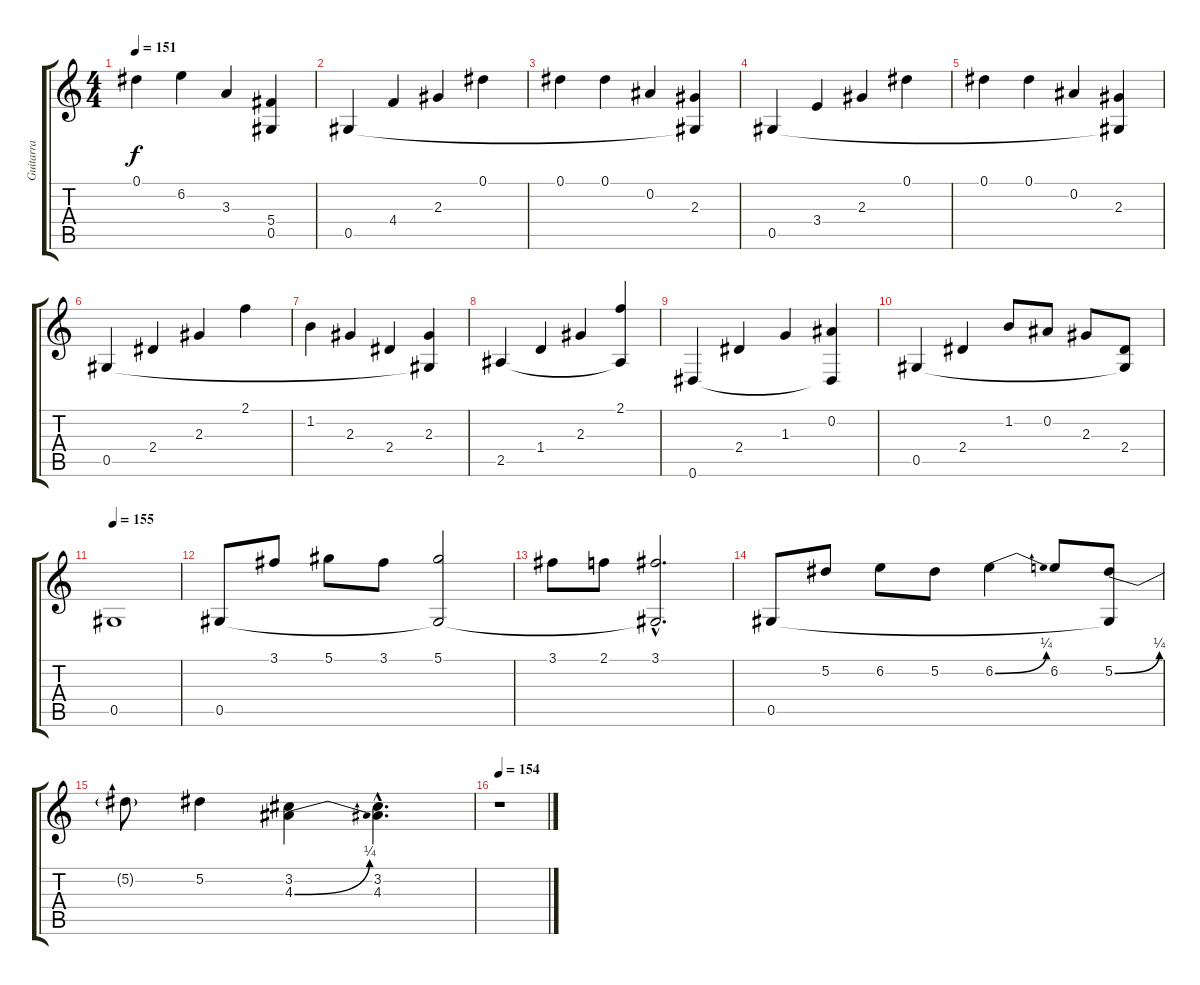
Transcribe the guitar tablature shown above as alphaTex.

\track ("Guitarra" "Guitarra") {instrument acousticguitarsteel}
\staff {score tabs}
\tuning (Eb4 Bb3 Gb3 Db3 Ab2 Eb2) {hide}
\ts (4 4)
\tempo 151
\clef g2
\ks c
0.1.4{dy f} 6.2.4 3.3.4 (5.4 0.5{t}).4 |
0.5.4 4.4.4 2.3.4 0.1.4 |
0.1.4 0.1.4 0.2.4 (2.3 0.5{t}).4 |
0.5.4 3.4.4 2.3.4 0.1.4 |
0.1.4 0.1.4 0.2.4 (2.3 0.5{t}).4 |
0.5.4 2.4.4 2.3.4 2.1.4 |
1.2.4 2.3.4 2.4.4 (2.3 0.5{t}).4 |
2.5.4 1.4.4 2.3.4 (2.1 2.5{t}).4 |
0.6.4 2.4.4 1.3.4 (0.2 0.6{t}).4 |
0.5.4 2.4.4 1.2.8 0.2.8 2.3.8 (2.4 0.5{t}).8 |
\tempo 155
0.5.1 |
0.5.8 3.1.8 5.1.8 3.1.8 (5.1 0.5{t}).2 |
3.1.8 2.1.8 (3.1{hac} 0.5{hac t}).2{d} |
0.5.8 5.2.8 6.2.8 5.2.8 6.2{be (bend 0 0 60 1)}.4 6.2.8 (5.2{be (bend 0 0 60 1)} 0.5{t}).8 |
5.2{t}.8 5.2.4 (3.2 4.3{be (bend 0 0 60 1)}).4 (3.2{hac} 4.3{hac}).4{d} |
\tempo 154
r.1
